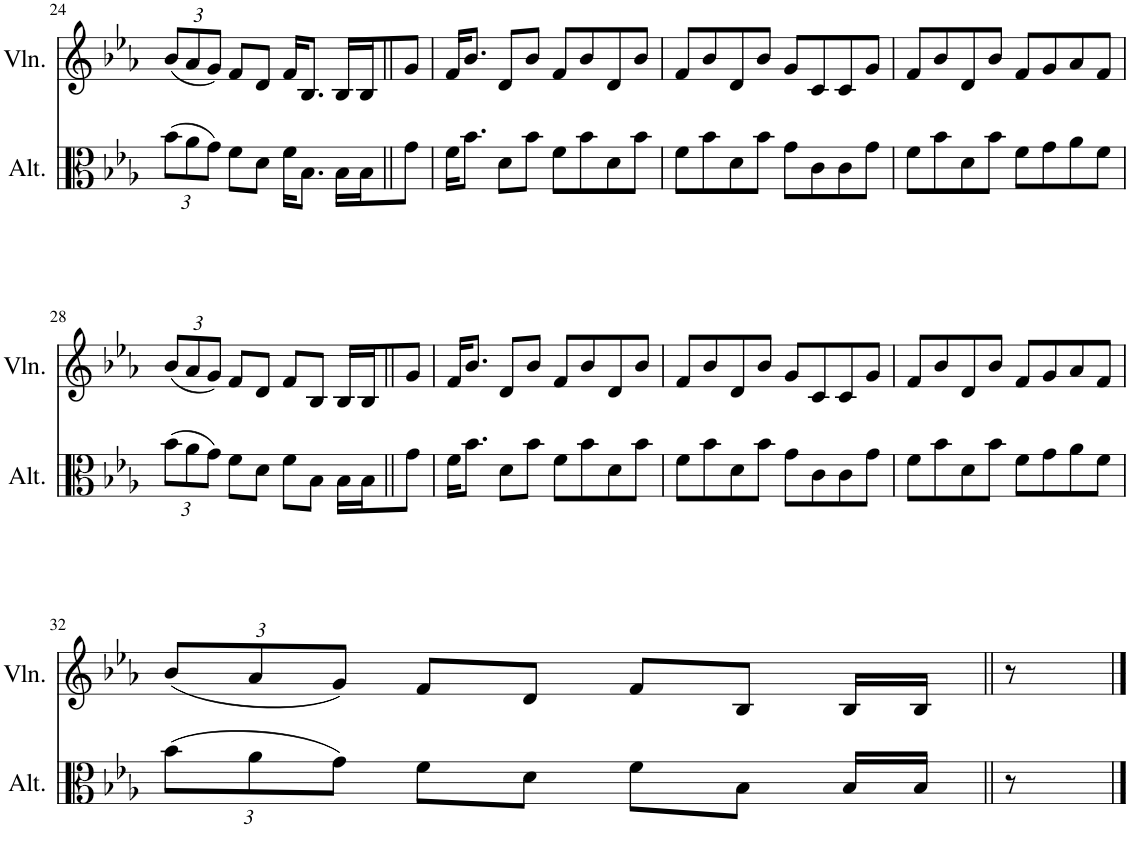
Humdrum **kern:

**kern	**kern
*part2	*part1
*staff2	*staff1
*I"Alto	*I"Violon
*I'Alt.	*I'Vln.
!!LO:PB:g=z
*clefC3	*clefG2
*k[b-e-a-]	*k[b-e-a-]
*M4/4	*M4/4
*met(c)	*met(c)
*Xbrackettup	*Xbrackettup
=24	=24
(12b-\L	(12b-/L
12a-\	12a-/
12g\J)	12g/J)
8f\L	8f/L
8d\J	8d/J
16f\KL	16f/KL
8.B-\J	8.B-/J
16B-\LL	16B-/LL
16B-\J	16B-/J
8g\J	8g/J
=25	=25
16f\KL	16f/KL
8.b-\J	8.b-/J
8d\L	8d/L
8b-\J	8b-/J
8f\L	8f/L
8b-\	8b-/
8d\	8d/
8b-\J	8b-/J
=26	=26
8f\L	8f/L
8b-\	8b-/
8d\	8d/
8b-\J	8b-/J
8g\L	8g/L
8c\	8c/
8c\	8c/
8g\J	8g/J
=27	=27
8f\L	8f/L
8b-\	8b-/
8d\	8d/
8b-\J	8b-/J
8f\L	8f/L
8g\	8g/
8a-\	8a-/
8f\J	8f/J
!!LO:LB:g=z
=28	=28
(12b-\L	(12b-/L
12a-\	12a-/
12g\J)	12g/J)
8f\L	8f/L
8d\J	8d/J
8f\L	8f/L
8B-\J	8B-/J
16B-\LL	16B-/LL
16B-\J	16B-/J
8g\J	8g/J
=29	=29
16f\KL	16f/KL
8.b-\J	8.b-/J
8d\L	8d/L
8b-\J	8b-/J
8f\L	8f/L
8b-\	8b-/
8d\	8d/
8b-\J	8b-/J
=30	=30
8f\L	8f/L
8b-\	8b-/
8d\	8d/
8b-\J	8b-/J
8g\L	8g/L
8c\	8c/
8c\	8c/
8g\J	8g/J
=31	=31
8f\L	8f/L
8b-\	8b-/
8d\	8d/
8b-\J	8b-/J
8f\L	8f/L
8g\	8g/
8a-\	8a-/
8f\J	8f/J
!!LO:LB:g=z
=32	=32
(12b-\L	(12b-/L
12a-\	12a-/
12g\J)	12g/J)
8f\L	8f/L
8d\J	8d/J
8f\L	8f/L
8B-\J	8B-/J
16B-/LL	16B-/LL
16B-/JJ	16B-/JJ
8r	8r
==	==
*-	*-
